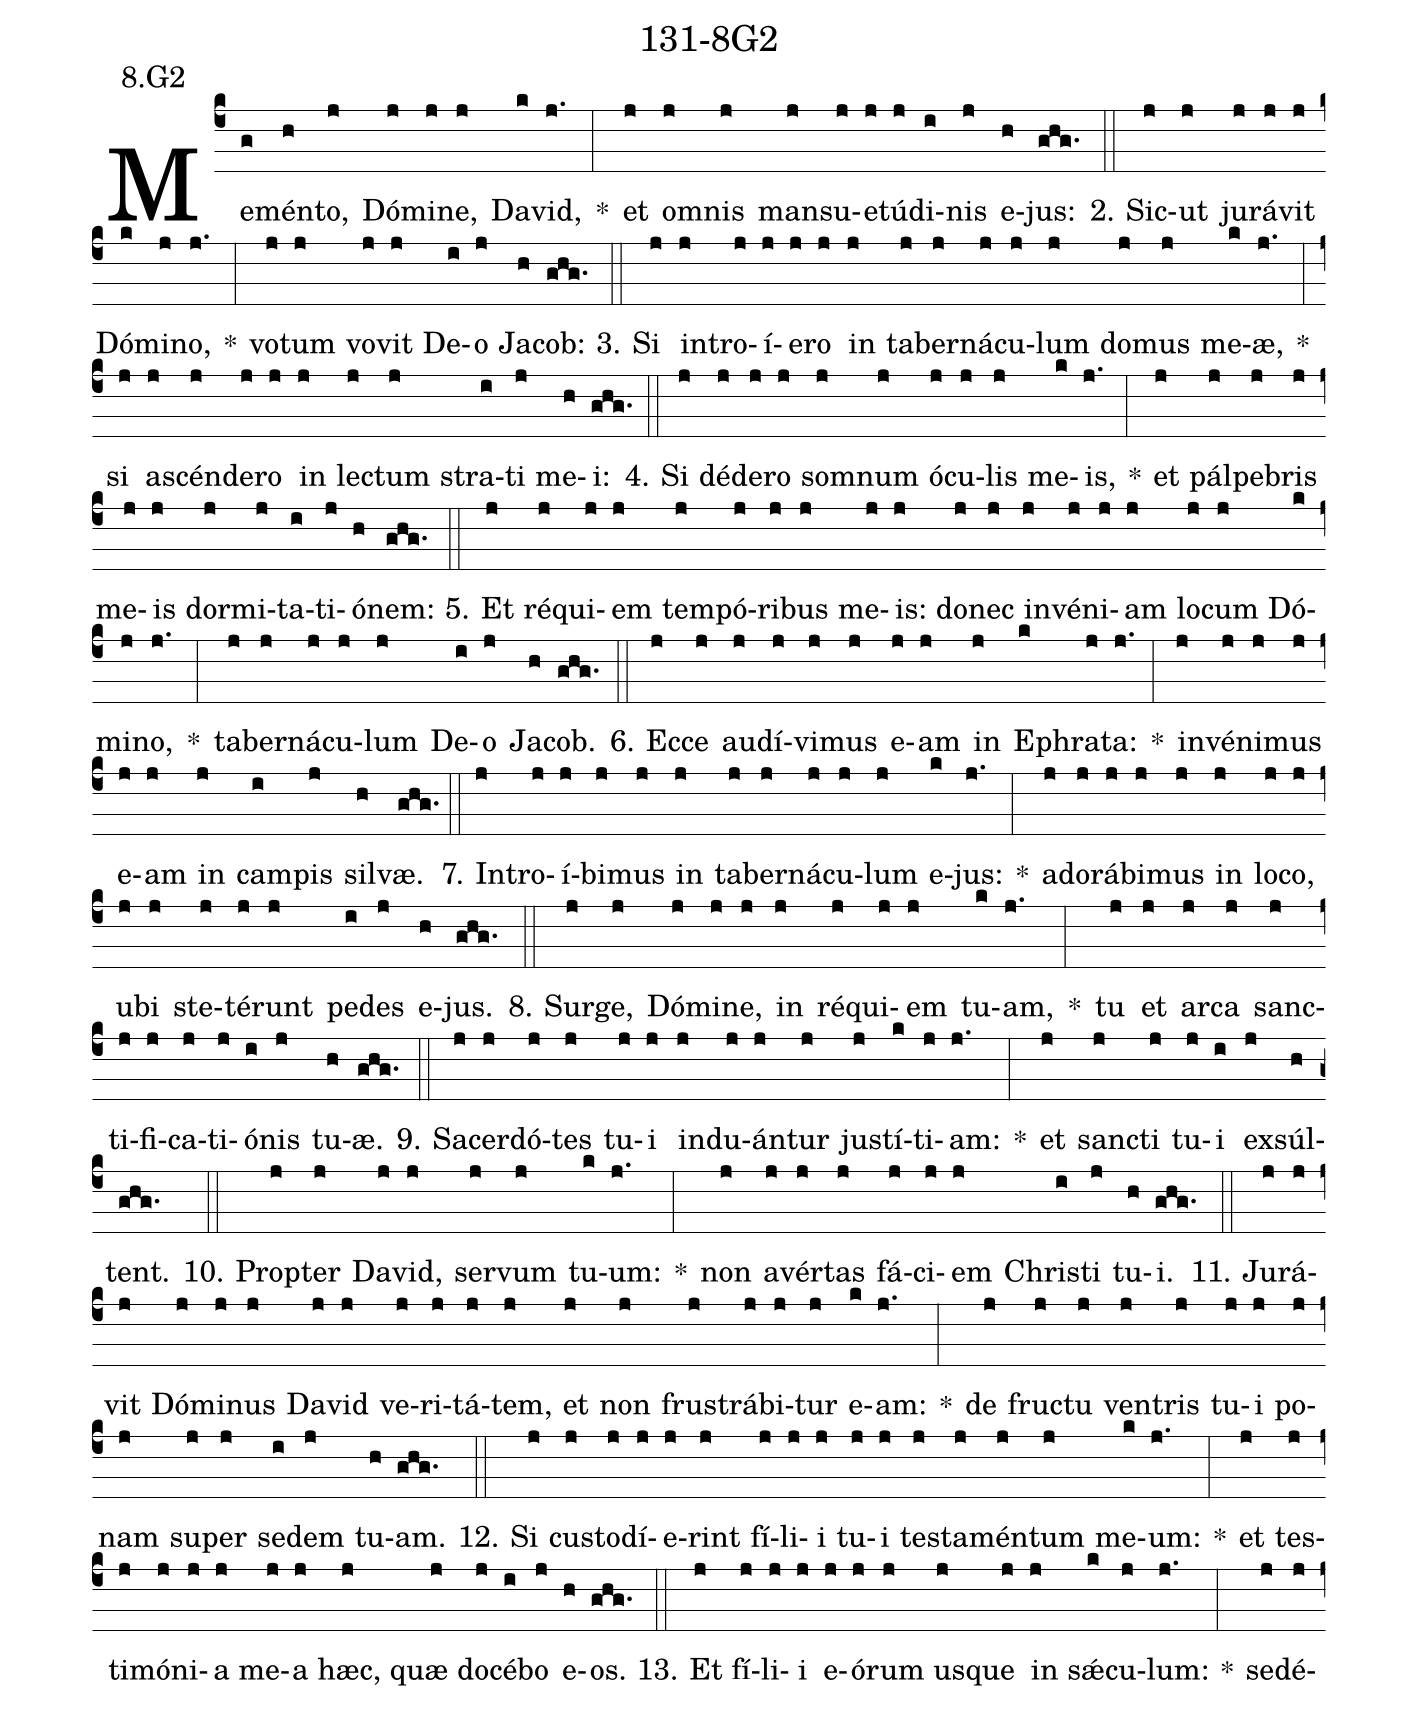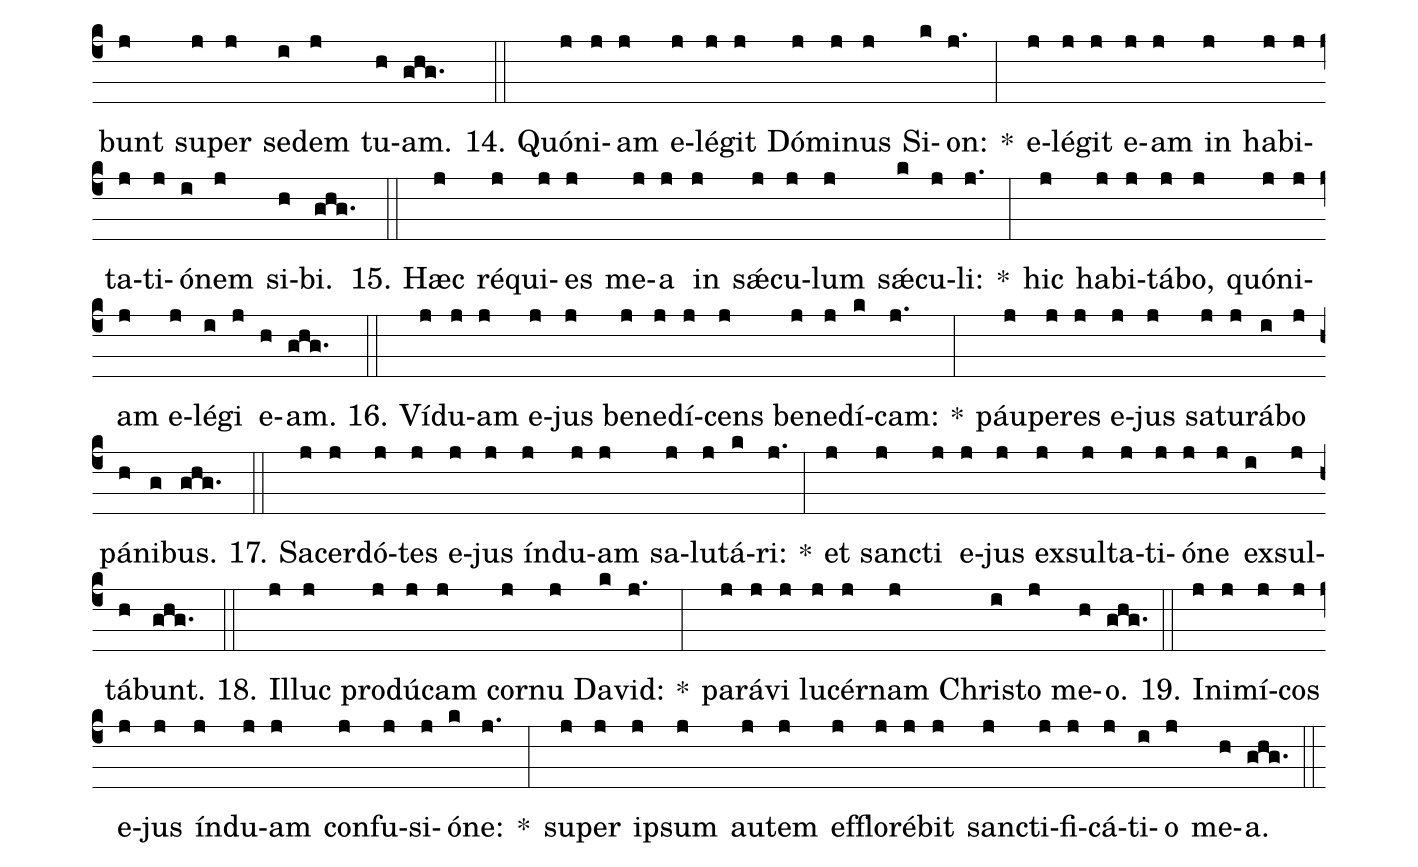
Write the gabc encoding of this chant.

name: 131-8G2;
annotation: 8.G2;
%%
(c4)Me(g)mén(h)to,(j) Dó(j)mi(j)ne,(j) Da(k)vid,(j.) *(:) et(j) om(j)nis(j) man(j)su(j)e(j)tú(j)di(i)nis(j) e(h)jus:(ghg.) (::)
2. Sic(j)ut(j) ju(j)rá(j)vit(j) Dó(k)mi(j)no,(j.) *(:) vo(j)tum(j) vo(j)vit(j) De(i)o(j) Ja(h)cob:(ghg.) (::)
3. Si(j) in(j)tro(j)í(j)e(j)ro(j) in(j) ta(j)ber(j)ná(j)cu(j)lum(j) do(j)mus(j) me(k)æ,(j.) *(:) si(j) a(j)scén(j)de(j)ro(j) in(j) lec(j)tum(j) stra(i)ti(j) me(h)i:(ghg.) (::)
4. Si(j) dé(j)de(j)ro(j) som(j)num(j) ó(j)cu(j)lis(j) me(k)is,(j.) *(:) et(j) pál(j)pe(j)bris(j) me(j)is(j) dor(j)mi(j)ta(i)ti(j)ó(h)nem:(ghg.) (::)
5. Et(j) ré(j)qui(j)em(j) tem(j)pó(j)ri(j)bus(j) me(j)is:(j) do(j)nec(j) in(j)vé(j)ni(j)am(j) lo(j)cum(j) Dó(k)mi(j)no,(j.) *(:) ta(j)ber(j)ná(j)cu(j)lum(j) De(i)o(j) Ja(h)cob.(ghg.) (::)
6. Ec(j)ce(j) au(j)dí(j)vi(j)mus(j) e(j)am(j) in(j) E(k)phra(j)ta:(j.) *(:) in(j)vé(j)ni(j)mus(j) e(j)am(j) in(j) cam(i)pis(j) sil(h)væ.(ghg.) (::)
7. In(j)tro(j)í(j)bi(j)mus(j) in(j) ta(j)ber(j)ná(j)cu(j)lum(j) e(k)jus:(j.) *(:) ad(j)o(j)rá(j)bi(j)mus(j) in(j) lo(j)co,(j) u(j)bi(j) ste(j)té(j)runt(j) pe(i)des(j) e(h)jus.(ghg.) (::)
8. Sur(j)ge,(j) Dó(j)mi(j)ne,(j) in(j) ré(j)qui(j)em(j) tu(k)am,(j.) *(:) tu(j) et(j) ar(j)ca(j) sanc(j)ti(j)fi(j)ca(j)ti(j)ó(i)nis(j) tu(h)æ.(ghg.) (::)
9. Sa(j)cer(j)dó(j)tes(j) tu(j)i(j) ind(j)u(j)án(j)tur(j) jus(j)tí(k)ti(j)am:(j.) *(:) et(j) sanc(j)ti(j) tu(j)i(i) ex(j)súl(h)tent.(ghg.) (::)
10. Prop(j)ter(j) Da(j)vid,(j) ser(j)vum(j) tu(k)um:(j.) *(:) non(j) a(j)vér(j)tas(j) fá(j)ci(j)em(j) Chris(i)ti(j) tu(h)i.(ghg.) (::)
11. Ju(j)rá(j)vit(j) Dó(j)mi(j)nus(j) Da(j)vid(j) ve(j)ri(j)tá(j)tem,(j) et(j) non(j) frus(j)trá(j)bi(j)tur(j) e(k)am:(j.) *(:) de(j) fruc(j)tu(j) ven(j)tris(j) tu(j)i(j) po(j)nam(j) su(j)per(j) se(i)dem(j) tu(h)am.(ghg.) (::)
12. Si(j) cus(j)to(j)dí(j)e(j)rint(j) fí(j)li(j)i(j) tu(j)i(j) tes(j)ta(j)mén(j)tum(j) me(k)um:(j.) *(:) et(j) tes(j)ti(j)mó(j)ni(j)a(j) me(j)a(j) hæc,(j) quæ(j) do(j)cé(i)bo(j) e(h)os.(ghg.) (::)
13. Et(j) fí(j)li(j)i(j) e(j)ó(j)rum(j) us(j)que(j) in(j) sǽ(k)cu(j)lum:(j.) *(:) se(j)dé(j)bunt(j) su(j)per(j) se(i)dem(j) tu(h)am.(ghg.) (::)
14. Quón(j)i(j)am(j) e(j)lé(j)git(j) Dó(j)mi(j)nus(j) Si(k)on:(j.) *(:) e(j)lé(j)git(j) e(j)am(j) in(j) ha(j)bi(j)ta(j)ti(j)ó(i)nem(j) si(h)bi.(ghg.) (::)
15. Hæc(j) ré(j)qui(j)es(j) me(j)a(j) in(j) sǽ(j)cu(j)lum(j) sǽ(k)cu(j)li:(j.) *(:) hic(j) ha(j)bi(j)tá(j)bo,(j) quón(j)i(j)am(j) e(j)lé(i)gi(j) e(h)am.(ghg.) (::)
16. Ví(j)du(j)am(j) e(j)jus(j) be(j)ne(j)dí(j)cens(j) be(j)ne(j)dí(k)cam:(j.) *(:) páu(j)pe(j)res(j) e(j)jus(j) sa(j)tu(j)rá(i)bo(j) pá(h)ni(g)bus.(ghg.) (::)
17. Sa(j)cer(j)dó(j)tes(j) e(j)jus(j) índ(j)u(j)am(j) sa(j)lu(j)tá(k)ri:(j.) *(:) et(j) sanc(j)ti(j) e(j)jus(j) ex(j)sul(j)ta(j)ti(j)ó(j)ne(j) ex(i)sul(j)tá(h)bunt.(ghg.) (::)
18. Il(j)luc(j) pro(j)dú(j)cam(j) cor(j)nu(j) Da(k)vid:(j.) *(:) pa(j)rá(j)vi(j) lu(j)cér(j)nam(j) Chris(i)to(j) me(h)o.(ghg.) (::)
19. In(j)i(j)mí(j)cos(j) e(j)jus(j) índ(j)u(j)am(j) con(j)fu(j)si(j)ó(k)ne:(j.) *(:) su(j)per(j) ip(j)sum(j) au(j)tem(j) ef(j)flo(j)ré(j)bit(j) sanc(j)ti(j)fi(j)cá(j)ti(i)o(j) me(h)a.(ghg.) (::)
